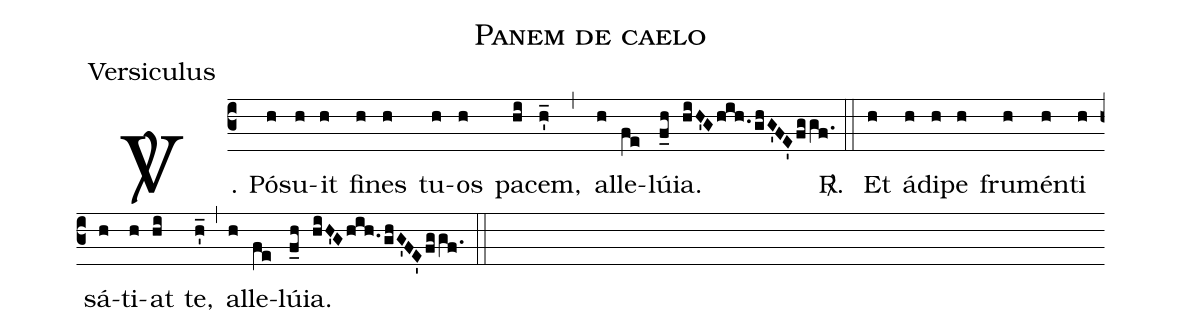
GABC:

name:Panem de caelo;
office-part:Versiculus;
%%
(c3)
<sp>V/</sp>. Pó(h)su(h)it(h) fi(h)nes(h) tu(h)os(h) pa(hi)cem,(h'_) (,)
al(h)le(fe)lú(f_h)ia.(hiH'Ghih./ghG'FE'fg/gf.) <sp>R/</sp>.(::)
Et(h) á(h)di(h)pe(h) fru(h)mén(h)ti(h) sá(h)ti(h)at(hi) te,(h'_) (,)
al(h)le(fe)lú(f_h)ia.(hiH'Ghih./ghG'FE'fg/gf.) (::)
